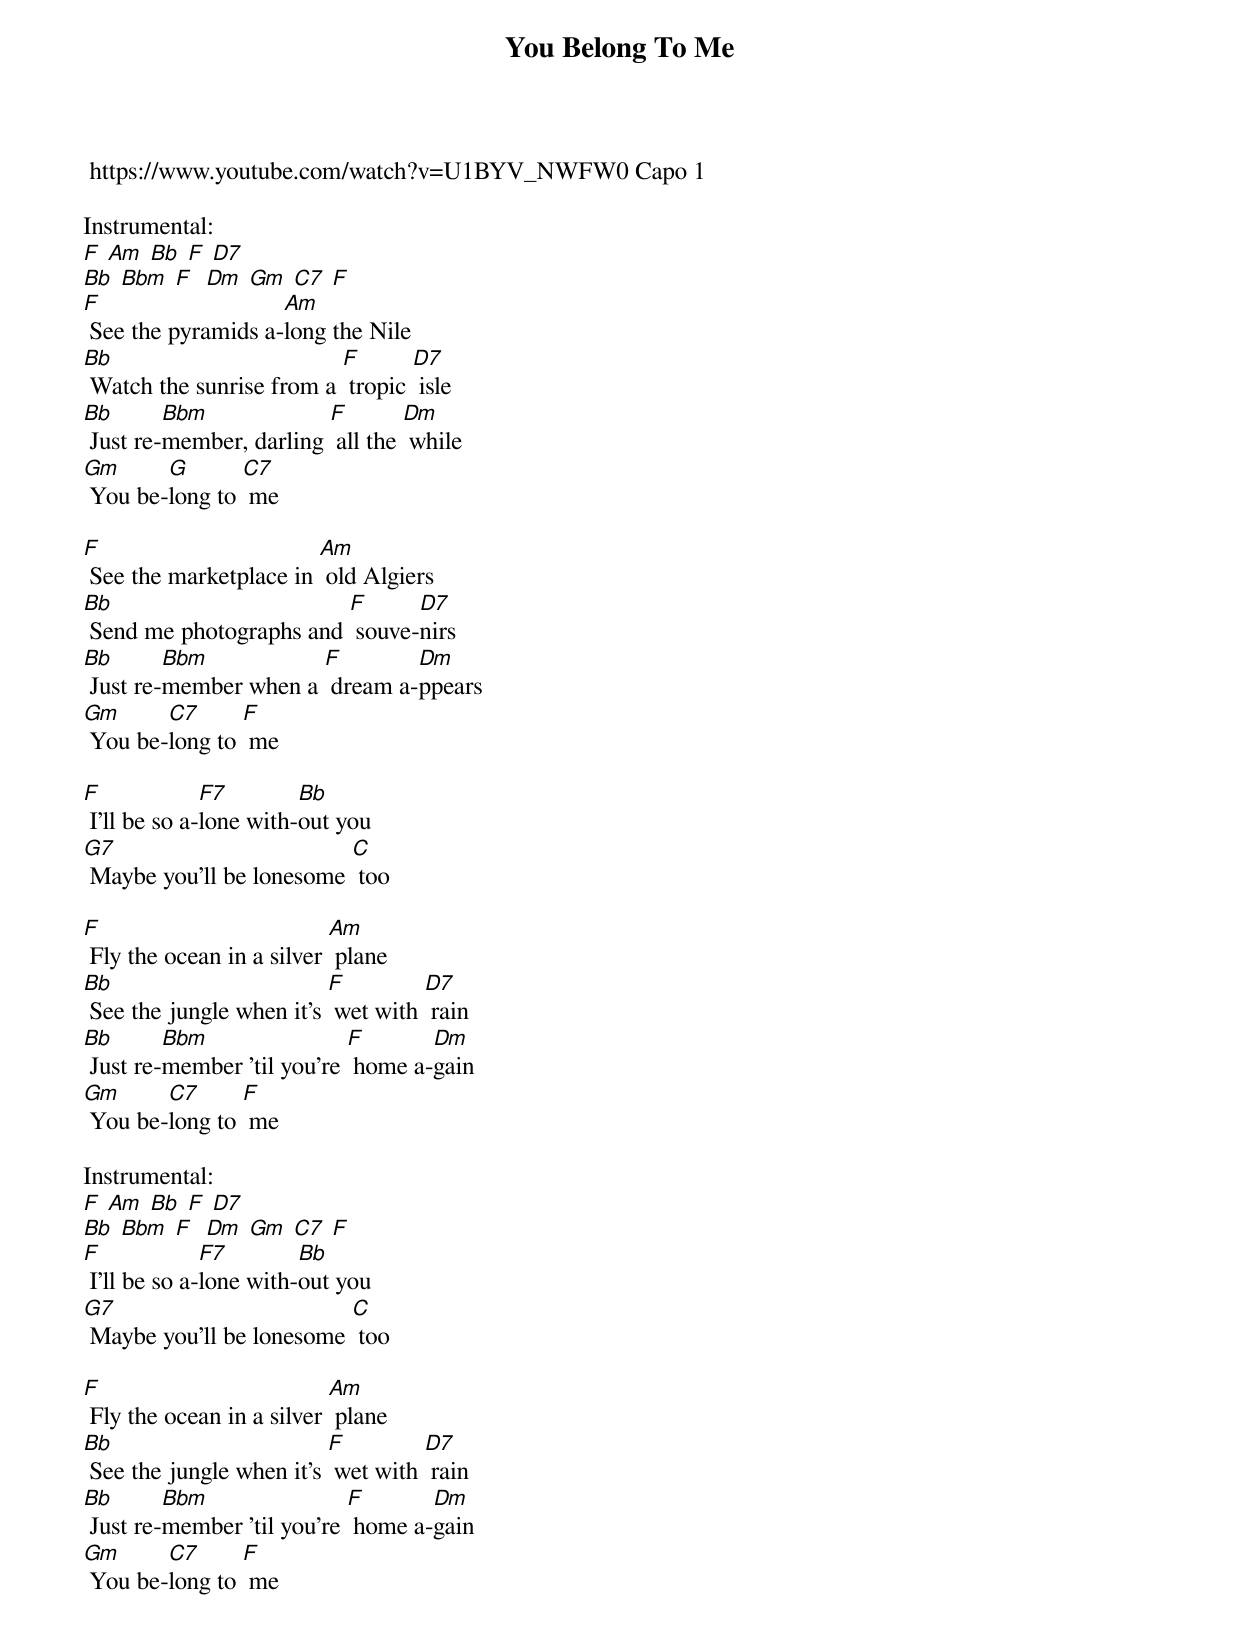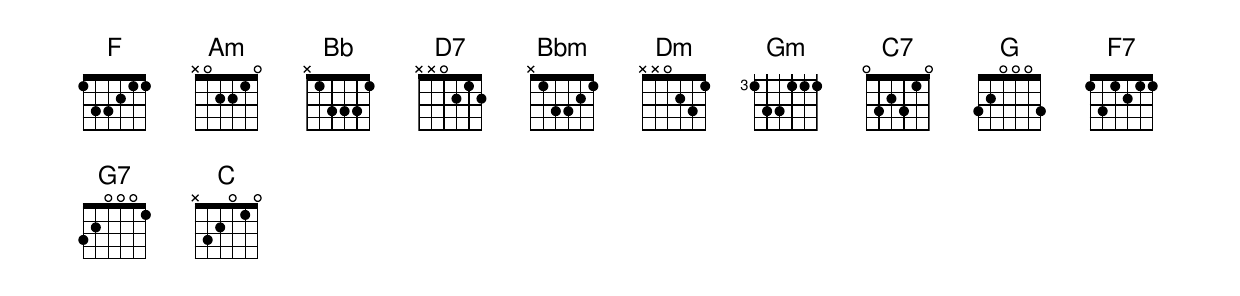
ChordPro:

{t:You Belong To Me}
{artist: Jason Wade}
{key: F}
 https://www.youtube.com/watch?v=U1BYV_NWFW0 Capo 1

Instrumental:
[F] [Am] [Bb] [F] [D7]
[Bb] [Bbm] [F]  [Dm] [Gm] [C7] [F]
{c: }
[F] See the pyramids a-[Am]long the Nile
[Bb] Watch the sunrise from a [F] tropic [D7] isle
[Bb] Just re-[Bbm]member, darling [F] all the [Dm] while
[Gm] You be-[G]long to [C7] me

[F] See the marketplace in [Am] old Algiers
[Bb] Send me photographs and [F] souve-[D7]nirs
[Bb] Just re-[Bbm]member when a [F] dream a-[Dm]ppears
[Gm] You be-[C7]long to [F] me

[F] I'll be so a-[F7]lone with-[Bb]out you
[G7] Maybe you'll be lonesome [C] too

[F] Fly the ocean in a silver [Am] plane
[Bb] See the jungle when it's [F] wet with [D7] rain
[Bb] Just re-[Bbm]member 'til you're [F] home a-[Dm]gain
[Gm] You be-[C7]long to [F] me

Instrumental:
[F] [Am] [Bb] [F] [D7]
[Bb] [Bbm] [F]  [Dm] [Gm] [C7] [F]
{c: }
[F] I'll be so a-[F7]lone with-[Bb]out you
[G7] Maybe you'll be lonesome [C] too

[F] Fly the ocean in a silver [Am] plane
[Bb] See the jungle when it's [F] wet with [D7] rain
[Bb] Just re-[Bbm]member 'til you're [F] home a-[Dm]gain
[Gm] You be-[C7]long to [F] me
